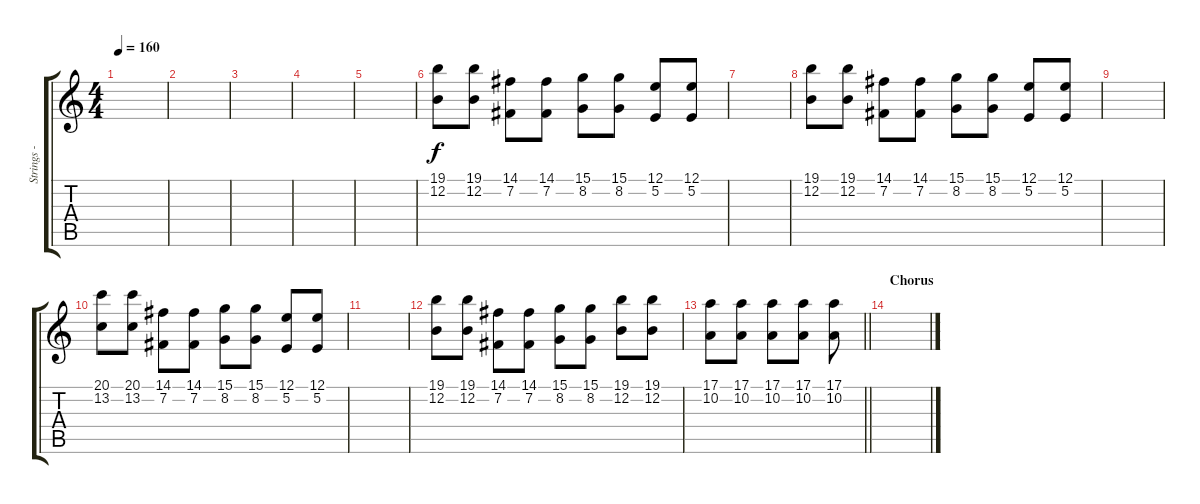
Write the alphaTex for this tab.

\track ("Strings - Jonathan Chu & Tate Olsen" "Strings - ") {instrument stringensemble1}
\staff {score tabs}
\tuning (E4 B3 G3 D3 A2 E2) {hide}
\ts (4 4)
\tempo 160
\clef g2
\ks c
|
|
|
|
|
(19.1 12.2).8 (19.1 12.2).8 (14.1 7.2).8 (14.1 7.2).8 (15.1 8.2).8 (15.1 8.2).8 (12.1 5.2).8 (12.1 5.2).8 |
|
(19.1 12.2).8 (19.1 12.2).8 (14.1 7.2).8 (14.1 7.2).8 (15.1 8.2).8 (15.1 8.2).8 (12.1 5.2).8 (12.1 5.2).8 |
|
(20.1 13.2).8 (20.1 13.2).8 (14.1 7.2).8 (14.1 7.2).8 (15.1 8.2).8 (15.1 8.2).8 (12.1 5.2).8 (12.1 5.2).8 |
|
(19.1 12.2).8 (19.1 12.2).8 (14.1 7.2).8 (14.1 7.2).8 (15.1 8.2).8 (15.1 8.2).8 (19.1 12.2).8 (19.1 12.2).8 |
\barLineRight lightlight
(17.1 10.2).8 (17.1 10.2).8 (17.1 10.2).8 (17.1 10.2).8 (17.1 10.2).8 |
\section ("" "Chorus")
